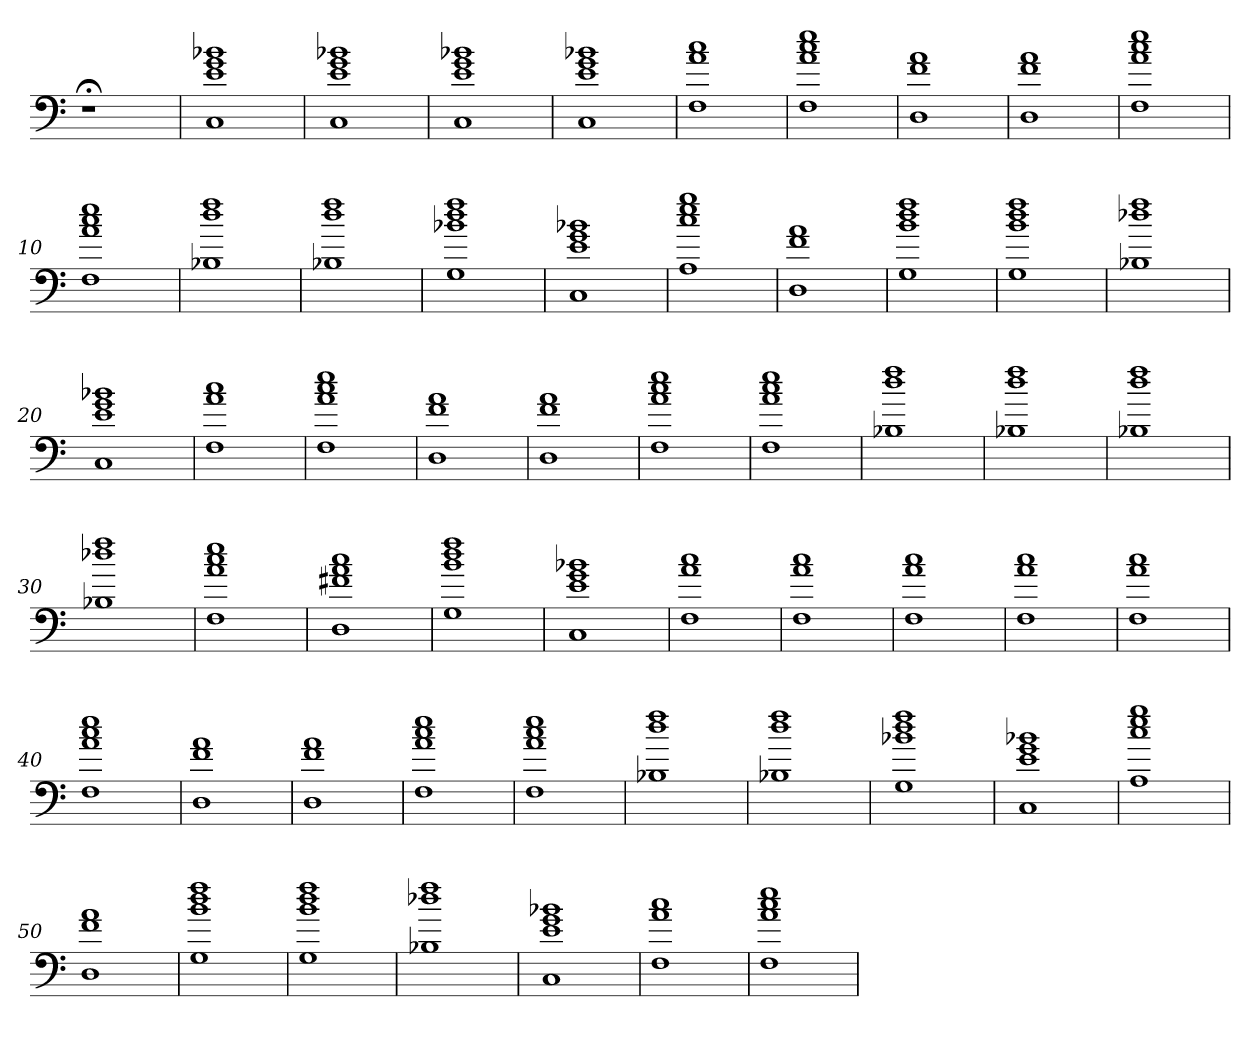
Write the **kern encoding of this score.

**kern
*part1
*staff1
=
1r;<
=1
1C 1e 1g 1b-X
=2
1C 1e 1g 1b-X
=3
1C 1e 1g 1b-X
=4
1C 1e 1g 1b-X
=5
1F 1a 1cc
=6
1F 1a 1cc 1ee
=7
1D 1f 1a
=8
1D 1f 1a
=9
1F 1a 1cc 1ee
=10
1F 1a 1cc 1ee
=11
1B-X 1dd 1ff
=12
1B-X 1dd 1ff
=13
1G 1b-X 1dd 1ff
=14
1C 1e 1g 1b-X
=15
1A 1cc 1ee 1gg
=16
1D 1f 1a
=17
1G 1b 1dd 1ff
=18
1G 1b 1dd 1ff
=19
1B-X 1dd-X 1ff
=20
1C 1e 1g 1b-X
=21
1F 1a 1cc
=22
1F 1a 1cc 1ee
=23
1D 1f 1a
=24
1D 1f 1a
=25
1F 1a 1cc 1ee
=26
1F 1a 1cc 1ee
=27
1B-X 1dd 1ff
=28
1B-X 1dd 1ff
=29
1B-X 1dd 1ff
=30
1B-X 1dd-X 1ff
=31
1F 1a 1cc 1ee
=32
1D 1f#X 1a 1cc
=33
1G 1b 1dd 1ff
=34
1C 1e 1g 1b-X
=35
1F 1a 1cc
=36
1F 1a 1cc
=37
1F 1a 1cc
=38
1F 1a 1cc
=39
1F 1a 1cc
=40
1F 1a 1cc 1ee
=41
1D 1f 1a
=42
1D 1f 1a
=43
1F 1a 1cc 1ee
=44
1F 1a 1cc 1ee
=45
1B-X 1dd 1ff
=46
1B-X 1dd 1ff
=47
1G 1b-X 1dd 1ff
=48
1C 1e 1g 1b-X
=49
1A 1cc 1ee 1gg
=50
1D 1f 1a
=51
1G 1b 1dd 1ff
=52
1G 1b 1dd 1ff
=53
1B-X 1dd-X 1ff
=54
1C 1e 1g 1b-X
=55
1F 1a 1cc
=56
1F 1a 1cc 1ee
=
*-
